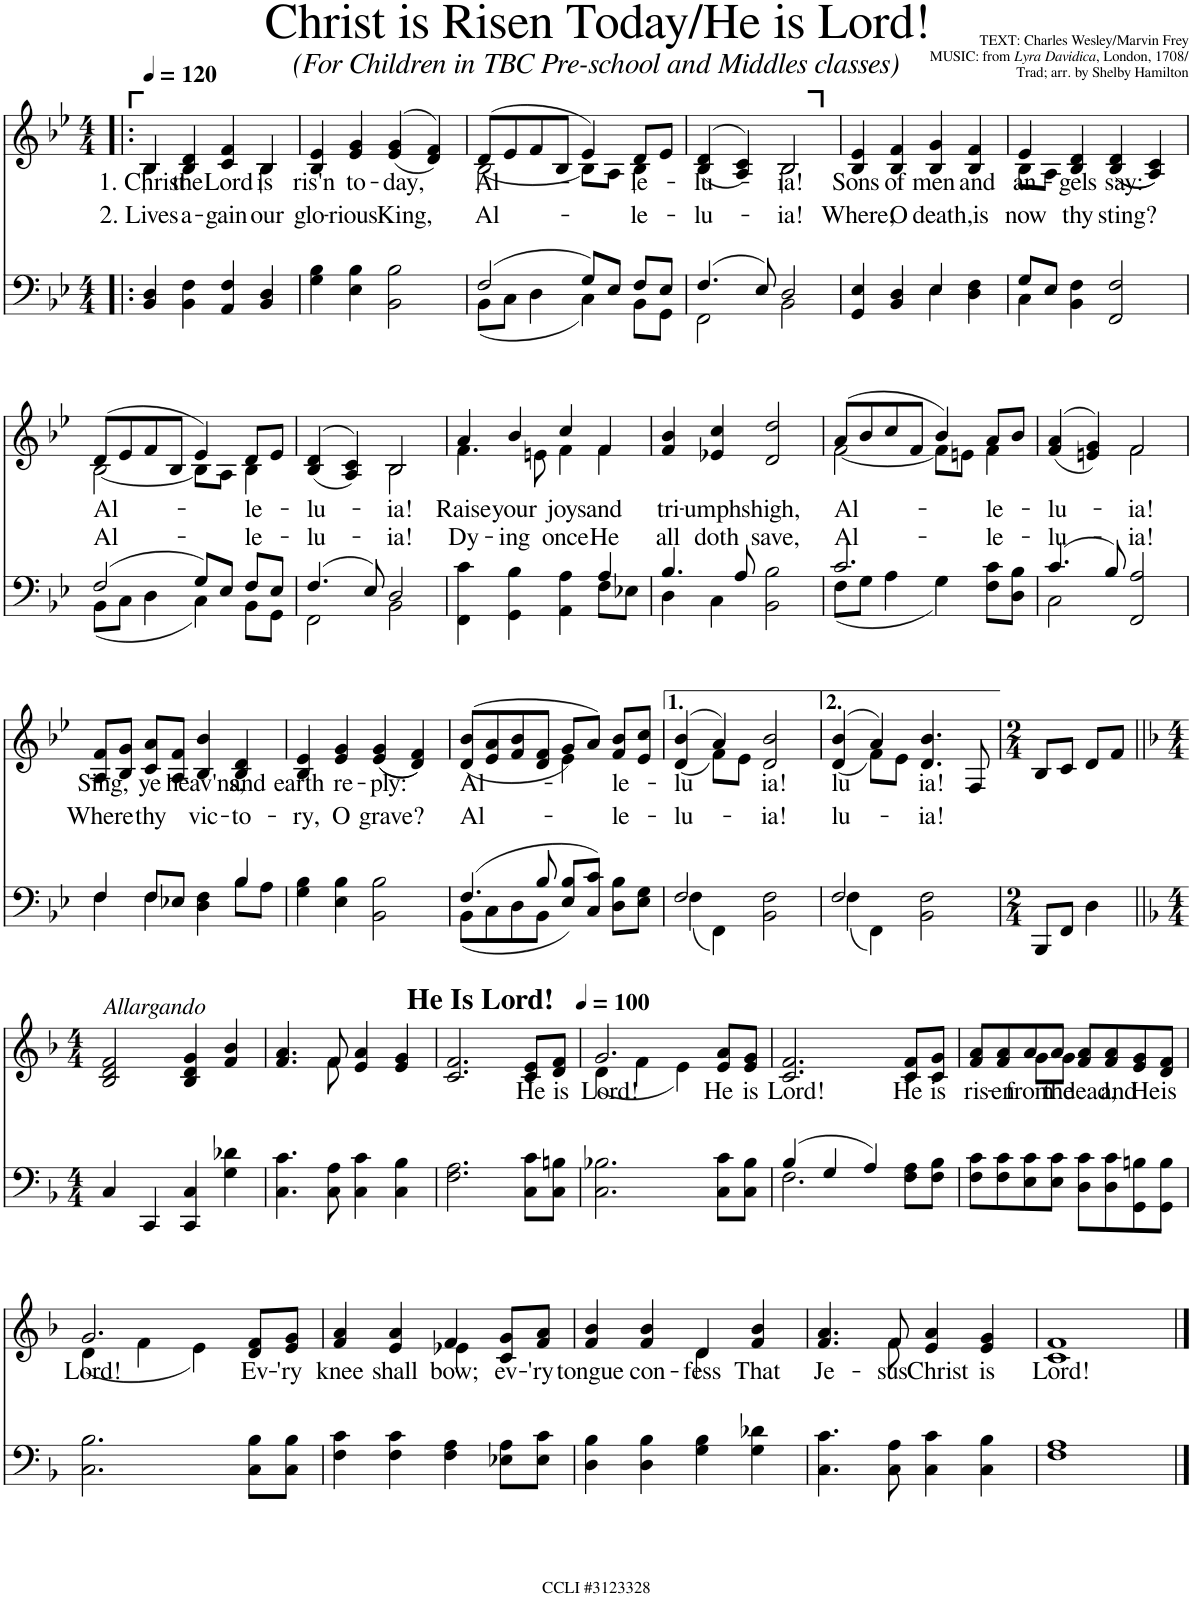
**kern	**kern	**text	**text
*part1	*part1	*part1	*part1
*staff2	*staff1	*staff1	*staff1
*I"Piano	*	*	*
*I'Pno.	*	*	*
*clefF4	*clefG2	*	*
*k[b-e-]	*k[b-e-]	*	*
*M4/4	*M4/4	*	*
*MM120	*MM120	*	*
=1!|:	=1!|:	=1!|:	=1!|:
!	!LO:TX:a:t=┏	!	!
!	!	!LO:LY:b	!LO:LY:b
*	*^	*	*
4BB-/ 4D/	4B-/	4B-\	1. Christ	2. Lives
!	!	!	!LO:LY:b	!LO:LY:b
4BB-\ 4F\	4B-/ 4d/	4ryy	the	a-
!	!	!	!LO:LY:b	!LO:LY:b
4AA/ 4F/	4c/ 4f/	4ryy	Lord	-gain
!	!	!	!LO:LY:b	!LO:LY:b
4BB-/ 4D/	4B-/	4B-\	is	our
=2	=2	=2	=2	=2
!	!	!	!LO:LY:b	!LO:LY:b
*	*v	*v	*	*
4G\ 4B-\	4B-/ 4e-/	ris'n	glo-
!	!	!LO:LY:b	!LO:LY:b
4E-\ 4B-\	4e-/ 4g/	to-	-rious
!	!	!LO:LY:b	!LO:LY:b
2BB-\ 2B-\	((>4e-/ 4g/	-day,	King,
.	4d/ 4f/))	.	.
=3	=3	=3	=3
*^	*	*	*
!	!	!	!LO:LY:b	!LO:LY:b
*	*	*^	*	*
2F/	8BB-\L	(8d/L	[2B-\	Al-	Al-
.	8C\J	8e-/	.	.	.
.	4D\	8f/	.	.	.
.	.	8B-/J	.	.	.
8G/L	4C\	4e-/)	8B-\L]	.	.
8E-/J	.	.	8A\J	.	.
!	!	!	!	!LO:LY:b	!LO:LY:b
8F/L	8BB-\L	8d/L	4B-\	-le-	-le-
8E-/J	8GG\J	8e-/J	.	.	.
=4	=4	=4	=4	=4	=4
!	!	!	!	!LO:LY:b	!LO:LY:b
4.F/	2FF\	(>(<4B-/ 4d/	2ryy	-lu-	-lu-
.	.	4A/ 4c/))	.	.	.
8E-/	.	.	.	.	.
!	!	!LO:TX:a:t=┓	!	!	!
!	!	!	!	!LO:LY:b	!LO:LY:b
2D/	2BB-\	2B-/	2B-\	-ia!	-ia!
=5	=5	=5	=5	=5	=5
!	!	!	!	!LO:LY:b	!LO:LY:b
*	*	*v	*v	*	*
4GG/ 4E-/	4ryy	4B-/ 4e-/	Sons	Where,
!	!	!	!LO:LY:b	!LO:LY:b
4BB-/ 4D/	4ryy	4B-/ 4f/	of	O
!	!	!	!LO:LY:b	!LO:LY:b
4E-/	4E-\	4B-/ 4g/	men	death,
!	!	!	!LO:LY:b	!LO:LY:b
4D\ 4F\	4ryy	4B-/ 4f/	and	is
=6	=6	=6	=6	=6
!	!	!	!LO:LY:b	!LO:LY:b
*	*	*^	*	*
8G/L	4C\	4e-/	8B-\L	an-	now
8E-/J	.	.	8A\J	.	.
!	!	!	!	!LO:LY:b	!LO:LY:b
4BB-\ 4F\	2.ryy	4B-/ 4d/	4ryy	-gels	thy
!	!	!	!	!LO:LY:b	!LO:LY:b
2FF/ 2F/	.	(<(4B-/ 4d/	2ryy	say:	sting?
.	.	4A/ 4c/))	.	.	.
!!LO:LB:g=z	!!
=7	=7	=7	=7	=7	=7
!	!	!	!	!LO:LY:b	!LO:LY:b
2F/	8BB-\L	(8d/L	[2B-\	Al-	Al-
.	8C\J	8e-/	.	.	.
.	4D\	8f/	.	.	.
.	.	8B-/J	.	.	.
8G/L	4C\	4e-/)	8B-\L]	.	.
8E-/J	.	.	8A\J	.	.
!	!	!	!	!LO:LY:b	!LO:LY:b
8F/L	8BB-\L	8d/L	4B-\	-le-	-le-
8E-/J	8GG\J	8e-/J	.	.	.
=8	=8	=8	=8	=8	=8
!	!	!	!	!LO:LY:b	!LO:LY:b
4.F/	2FF\	(>(<4B-/ 4d/	2ryy	-lu-	-lu-
.	.	4A/ 4c/))	.	.	.
8E-/	.	.	.	.	.
!	!	!	!	!LO:LY:b	!LO:LY:b
2D/	2BB-\	2B-/	2B-\	-ia!	-ia!
=9	=9	=9	=9	=9	=9
!	!	!	!	!LO:LY:b	!LO:LY:b
4FF\ 4c\	2.ryy	4a/	4.f\	Raise	Dy-
!	!	!	!	!LO:LY:b	!LO:LY:b
4GG\ 4B-\	.	4b-/	.	your	-ing
.	.	.	8en\	.	.
!	!	!	!	!LO:LY:b	!LO:LY:b
4AA\ 4A\	.	4cc/	4f\	joys	once
!	!	!	!	!LO:LY:b	!LO:LY:b
4A/	8F\L	4f/	4f\	and	He
.	8E-X\J	.	.	.	.
*	*	*v	*v	*	*
=10	=10	=10	=10	=10
!	!	!	!LO:LY:b	!LO:LY:b
4.B-/	4D\	4f/ 4b-/	tri-	all
!	!	!	!LO:LY:b	!LO:LY:b
.	4C\	4e-X/ 4cc/	-umphs	doth
8A/	.	.	.	.
!	!	!	!LO:LY:b	!LO:LY:b
2BB-\ 2B-\	2ryy	2d/ 2dd/	high,	save,
=11	=11	=11	=11	=11
!	!	!	!LO:LY:b	!LO:LY:b
*	*	*^	*	*
2.c/	8F\L	(8a/L	[2f\	Al-	Al-
.	8G\J	8b-/	.	.	.
.	4A\	8cc/	.	.	.
.	.	8f/J	.	.	.
.	4G\	4b-/)	8f\L]	.	.
.	.	.	8en\J	.	.
!	!	!	!	!LO:LY:b	!LO:LY:b
8F\ 8c\L	8ryy	8a/L	4f\	-le-	-le-
8D\ 8B-\J	8ryy	8b-/J	.	.	.
=12	=12	=12	=12	=12	=12
!	!	!	!	!LO:LY:b	!LO:LY:b
4.c/	2C\	(>(<4f/ 4a/	2ryy	-lu-	-lu-
.	.	4en/ 4g/))	.	.	.
8B-/	.	.	.	.	.
!	!	!	!	!LO:LY:b	!LO:LY:b
2FF/ 2A/	2ryy	2f/	2f\	-ia!	-ia!
!!LO:LB:g=z
=13	=13	=13	=13	=13	=13
!	!	!	!	!LO:LY:b	!LO:LY:b
*	*	*v	*v	*	*
4F/	4F\	8A/ 8f/L	Sing,	Where
.	.	8B-/ 8g/J	.	.
!	!	!	!LO:LY:b	!LO:LY:b
8F/L	4F\	8c/ 8a/L	ye	thy
8E-X/J	.	8A/ 8f/J	.	.
!	!	!	!LO:LY:b	!LO:LY:b
4D\ 4F\	4ryy	4B-/ 4b-/	heav'ns,	vic-
!	!	!	!LO:LY:b	!LO:LY:b
4B-/	8B-\L	4B-/ 4d/	and	-to-
.	8A\J	.	.	.
=14	=14	=14	=14	=14
!	!	!	!LO:LY:b	!LO:LY:b
*v	*v	*	*	*
4G\ 4B-\	4B-/ 4e-/	earth	-ry,
!	!	!LO:LY:b	!LO:LY:b
4E-\ 4B-\	4e-/ 4g/	re-	O
!	!	!LO:LY:b	!LO:LY:b
2BB-\ 2B-\	((4e-/ 4g/	-ply:	grave?
.	4d/ 4f/))	.	.
=15	=15	=15	=15
*^	*	*	*
!	!	!	!LO:LY:b	!LO:LY:b
*	*	*^	*	*
4.F/	8BB-\L	(<(8d/ 8b-/L	2ryy	Al-	Al-
.	8C\	8e-/ 8a/	.	.	.
.	8D\	8f/ 8b-/	.	.	.
8B-/	8BB-\J	8d/ 8f/J	.	.	.
8E-/ 8B-/L	2ryy	8g/L)	4e-\	.	.
8C/ 8c/J	.	8a/J)	.	.	.
!	!	!	!	!LO:LY:b	!LO:LY:b
8D\ 8B-\L	.	8f/ 8b-/L	4ryy	-le-	-le-
8E-\ 8G\J	.	8e-/ 8cc/J	.	.	.
=16	=16	=16	=16	=16	=16
!	!	!	!	!LO:LY:b	!LO:LY:b
2F/	4F\	((<4d/ 4b-/	4ryy	-lu-	-lu-
.	4FF\	4a/)	8f\L)	.	.
.	.	.	8e-\J	.	.
!	!	!	!	!LO:LY:b	!LO:LY:b
2BB-\ 2F\	2ryy	2d/ 2b-/	2ryy	-ia!	-ia!
=17	=17	=17	=17	=17	=17
!	!	!	!	!LO:LY:b	!LO:LY:b
2F/	4F\	((<4d/ 4b-/	4ryy	-lu-	-lu-
.	4FF\	4a/)	8f\L)	.	.
.	.	.	8e-\J	.	.
!	!	!	!	!LO:LY:b	!LO:LY:b
2BB-\ 2F\	2ryy	4.d/ 4.b-/	2ryy	-ia!	-ia!
.	.	8F/	.	.	.
*v	*v	*	*	*	*
*	*v	*v	*	*
=18	=18	=18	=18
*M2/4	*M2/4	*	*
8BBB-/L	8B-/L	.	.
8FF/J	8c/J	.	.
4D\	8d/L	.	.
.	8f/J	.	.
!!LO:LB:g=z
=19||	=19||	=19||	=19||
*k[b-]	*k[b-]	*	*
*M4/4	*M4/4	*	*
!	!LO:TX:a:i:t=Allargando	!	!
4C/	2B-/ 2d/ 2f/	.	.
4CC/	.	.	.
4CC/ 4C/	4B-/ 4d/ 4g/	.	.
4G\ 4d-X\	4f/ 4b-/	.	.
=20	=20	=20	=20
*	*^	*	*
4.C\ 4.c\	4.f/ 4.a/	4.ryy	.	.
8C\ 8A\	8f/	8f\	.	.
4C\ 4c\	4e/ 4a/	2ryy	.	.
4C\ 4B-\	4e/ 4g/	.	.	.
*	*v	*v	*	*
=21	=21	=21	=21
2.F\ 2.A\	2.c/ 2.f/	.	.
!	!LO:TX:a:B:t=He Is Lord!	!	!
!	!	!LO:LY:b	!
8C\ 8c\L	8c/ 8e/L	He	.
!	!	!LO:LY:b	!
8C\ 8Bn\J	8d/ 8f/J	is	.
=22	=22	=22	=22
*	*MM100	*	*
!	!	!LO:LY:b	!
*	*^	*	*
2.C\ 2.B-X\	2.g/	(4d\	Lord!	.
.	.	4f\	.	.
.	.	4e\)	.	.
!	!	!	!LO:LY:b	!
8C\ 8c\L	8e/ 8a/L	4ryy	He	.
!	!	!	!LO:LY:b	!
8C\ 8B-\J	8e/ 8g/J	.	is	.
*	*v	*v	*	*
=23	=23	=23	=23
*^	*	*	*
!	!	!	!LO:LY:b	!
4B-/	2.F\	2.c/ 2.f/	Lord!	.
4G/	.	.	.	.
4A/	.	.	.	.
!	!	!	!LO:LY:b	!
8F\ 8A\L	4ryy	8c/ 8f/L	He	.
!	!	!	!LO:LY:b	!
8F\ 8B-\J	.	8c/ 8g/J	is	.
*v	*v	*	*	*
=24	=24	=24	=24
!	!	!LO:LY:b	!
*	*^	*	*
8F\ 8c\L	8f/ 8a/L	4ryy	ris-	.
!	!	!	!LO:LY:b	!
8F\ 8c\	8f/ 8a/	.	-en	.
!	!	!	!LO:LY:b	!
8E\ 8c\	8a/	8g\L	from	.
!	!	!	!LO:LY:b	!
8E\ 8c\J	8a/J	8g\J	the	.
!	!	!	!LO:LY:b	!
8D\ 8c\L	8f/ 8a/L	2ryy	dead,	.
!	!	!	!LO:LY:b	!
8D\ 8c\	8f/ 8a/	.	and	.
!	!	!	!LO:LY:b	!
8GG\ 8Bn\	8e/ 8g/	.	He	.
!	!	!	!LO:LY:b	!
8GG\ 8B\J	8d/ 8f/J	.	is	.
!!LO:LB:g=z	!!
=25	=25	=25	=25	=25
!	!	!	!LO:LY:b	!
2.C\ 2.B-\	2.g/	(4d\	Lord!	.
.	.	4f\	.	.
.	.	4e\)	.	.
!	!	!	!LO:LY:b	!
8C\ 8B-\L	8d/ 8f/L	4ryy	Ev-	.
!	!	!	!LO:LY:b	!
8C\ 8B-\J	8e/ 8g/J	.	-'ry	.
=26	=26	=26	=26	=26
!	!	!	!LO:LY:b	!
4F\ 4c\	4f/ 4a/	2ryy	knee	.
!	!	!	!LO:LY:b	!
4F\ 4c\	4e/ 4a/	.	shall	.
!	!	!	!LO:LY:b	!
4F\ 4A\	4f/	4e-X\	bow;	.
!	!	!	!LO:LY:b	!
8E-X\ 8A\L	8c/ 8g/L	4ryy	ev-	.
!	!	!	!LO:LY:b	!
8E-\ 8c\J	8f/ 8a/J	.	-'ry	.
=27	=27	=27	=27	=27
!	!	!	!LO:LY:b	!
4D\ 4B-\	4f/ 4b-/	2ryy	tongue	.
!	!	!	!LO:LY:b	!
4D\ 4B-\	4f/ 4b-/	.	con-	.
!	!	!	!LO:LY:b	!
4G\ 4B-\	4d/	4d\	-fess	.
!	!	!	!LO:LY:b	!
4G\ 4d-X\	4f/ 4b-/	4ryy	That	.
=28	=28	=28	=28	=28
!	!	!	!LO:LY:b	!
4.C\ 4.c\	4.f/ 4.a/	4.ryy	Je-	.
!	!	!	!LO:LY:b	!
8C\ 8A\	8f/	8f\	-sus	.
!	!	!	!LO:LY:b	!
4C\ 4c\	4e/ 4a/	2ryy	Christ	.
!	!	!	!LO:LY:b	!
4C\ 4B-\	4e/ 4g/	.	is	.
*	*v	*v	*	*
=29	=29	=29	=29
!	!	!LO:LY:b	!
1F 1A	1c 1f	Lord!	.
==	==	==	==
*-	*-	*-	*-
